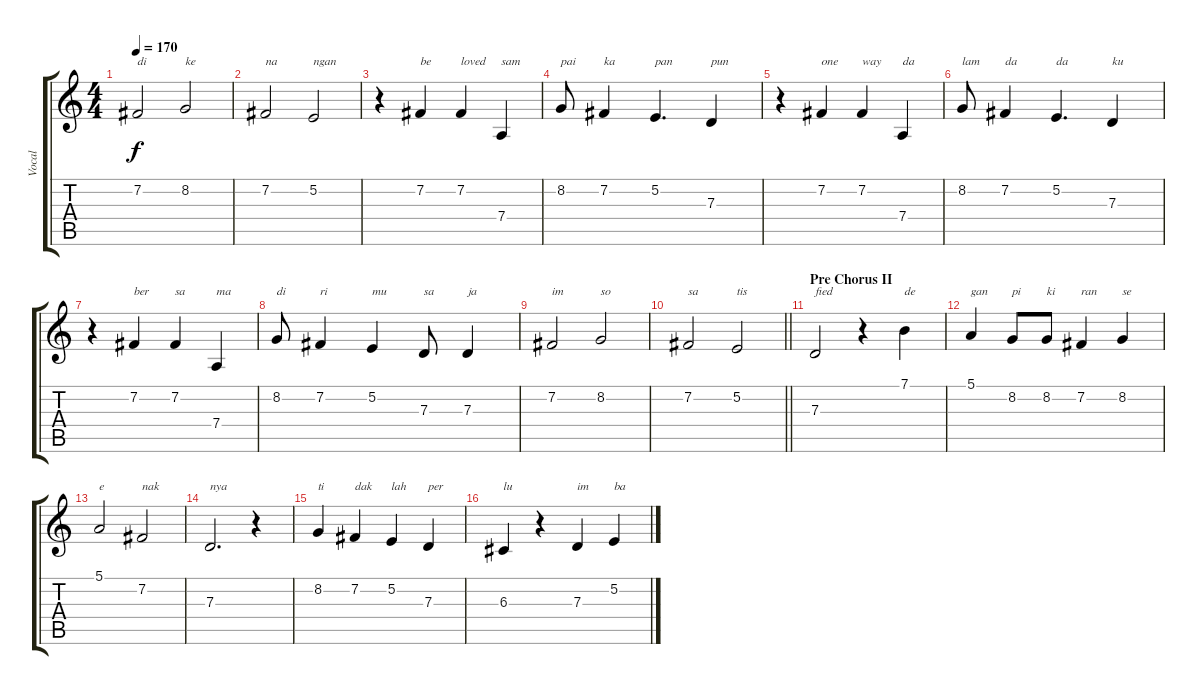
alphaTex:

\track ("Vocal" "Vocal") {instrument synthbrass1}
\staff {score tabs}
\tuning (E4 B3 G3 D3 A2 E2) {hide}
\ts (4 4)
\tempo 170
\clef g2
\ks c
7.2.2{txt "di" dy f} 8.2.2{txt "ke"} |
7.2.2{txt "na"} 5.2.2{txt "ngan"} |
r.4 7.2.4{txt "be"} 7.2.4{txt "loved"} 7.4.4{txt "sam"} |
8.2.8{txt "pai"} 7.2.4{txt "ka"} 5.2.4{d txt "pan"} 7.3.4{txt "pun"} |
r.4 7.2.4{txt "one"} 7.2.4{txt "way"} 7.4.4{txt "da"} |
8.2.8{txt "lam"} 7.2.4{txt "da"} 5.2.4{d txt "da"} 7.3.4{txt "ku"} |
r.4 7.2.4{txt "ber"} 7.2.4{txt "sa"} 7.4.4{txt "ma"} |
8.2.8{txt "di"} 7.2.4{txt "ri"} 5.2.4{txt "mu"} 7.3.8{txt "sa"} 7.3.4{txt "ja"} |
7.2.2{txt "im"} 8.2.2{txt "so"} |
\barLineRight lightlight
7.2.2{txt "sa"} 5.2.2{txt "tis"} |
\section ("" "Pre Chorus II")
7.3.2{txt "fied"} r.4 7.1.4{txt "de"} |
5.1.4{txt "gan"} 8.2.8{txt "pi"} 8.2.8{txt "ki"} 7.2.4{txt "ran"} 8.2.4{txt "se"} |
5.1.2{txt "e"} 7.2.2{txt "nak"} |
7.3.2{d txt "nya"} r.4 |
8.2.4{txt "ti"} 7.2.4{txt "dak"} 5.2.4{txt "lah"} 7.3.4{txt "per"} |
6.3.4{txt "lu"} r.4 7.3.4{txt "im"} 5.2.4{txt "ba"}
